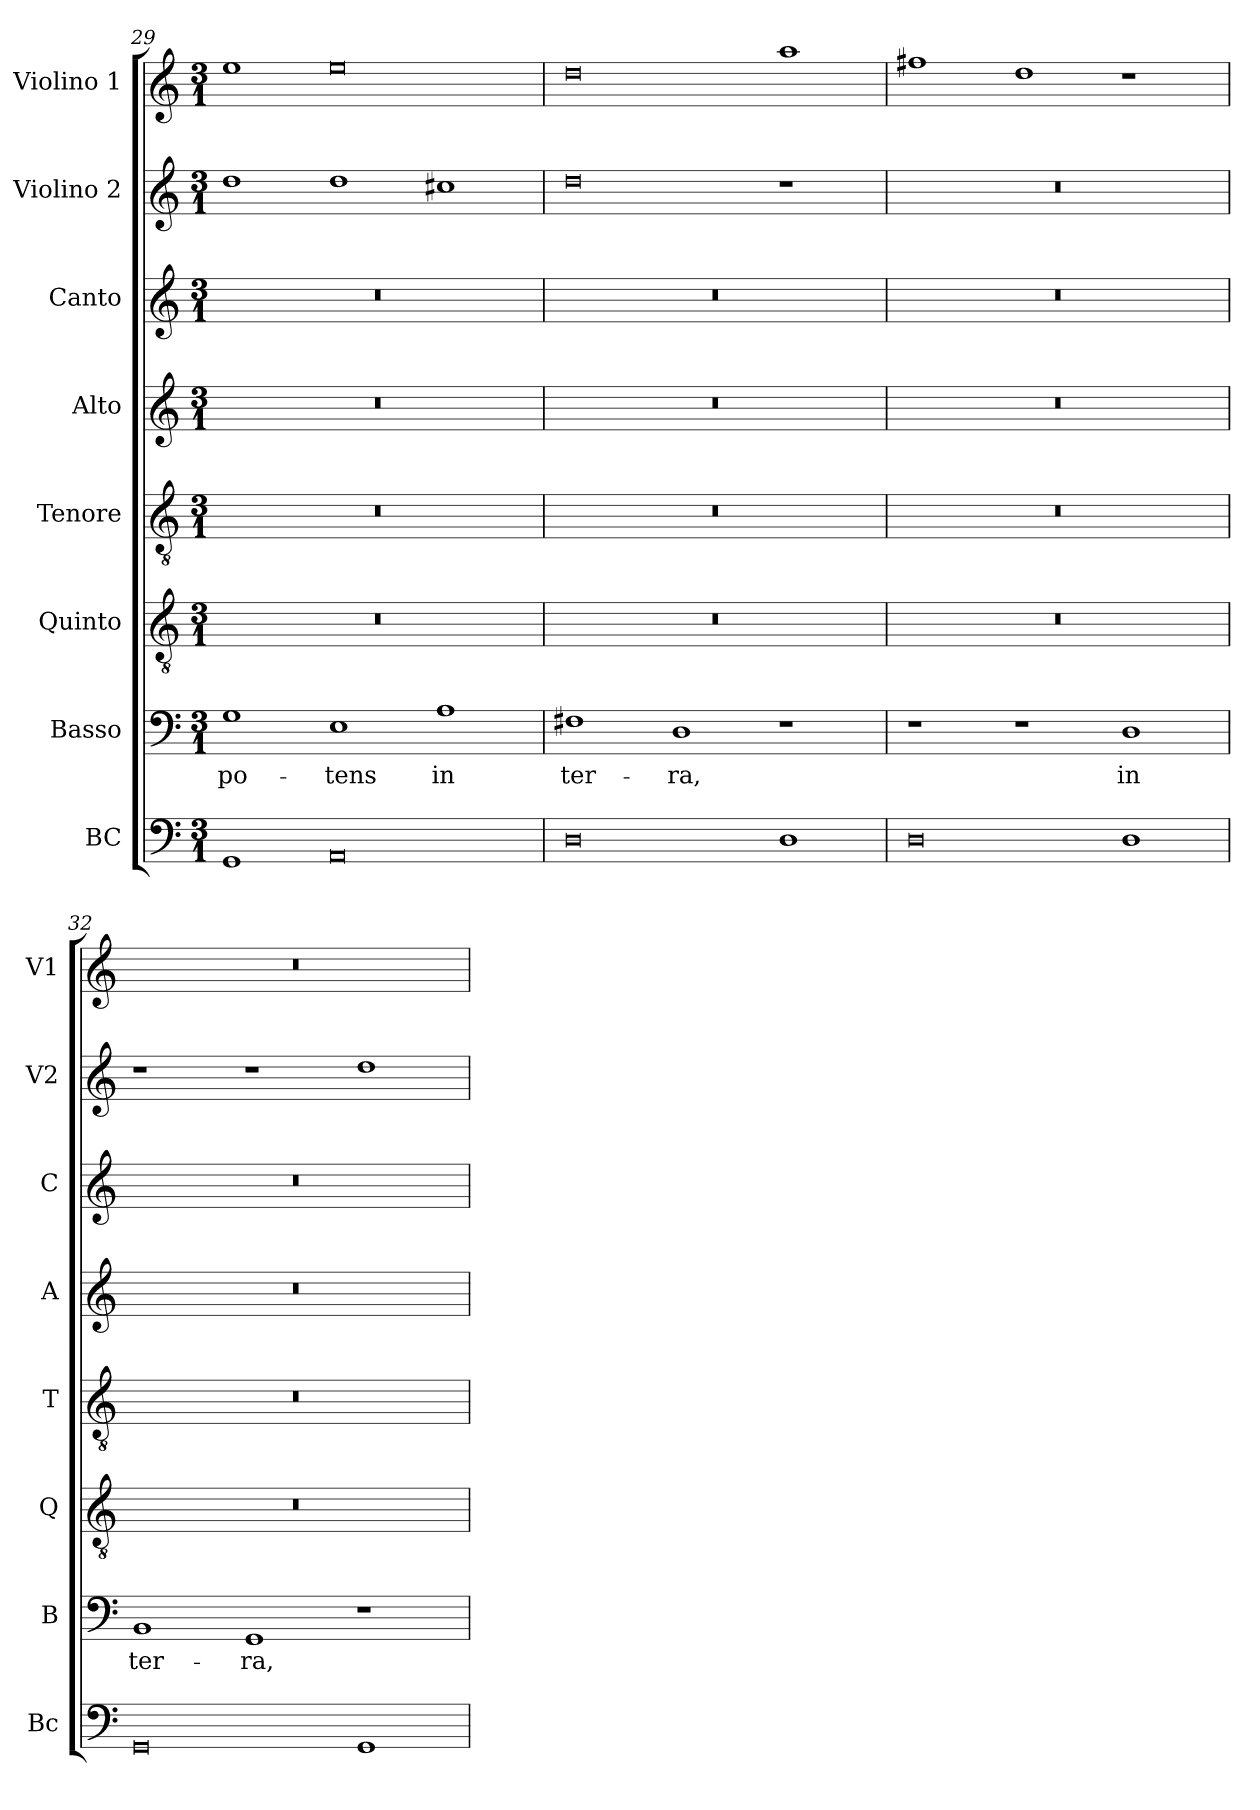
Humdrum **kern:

**kern	**kern	**text	**kern	**kern	**kern	**kern	**kern	**kern
*part8	*part7	*part7	*part6	*part5	*part4	*part3	*part2	*part1
*staff8	*staff7	*staff7	*staff6	*staff5	*staff4	*staff3	*staff2	*staff1
*I"BC	*I"Basso	*	*I"Quinto	*I"Tenore	*I"Alto	*I"Canto	*I"Violino 2	*I"Violino 1
*I'Bc	*I'B	*	*I'Q	*I'T	*I'A	*I'C	*I'V2	*I'V1
*clefF4	*clefF4	*	*clefGv2	*clefGv2	*clefG2	*clefG2	*clefG2	*clefG2
*k[]	*k[]	*	*k[]	*k[]	*k[]	*k[]	*k[]	*k[]
*C:	*C:	*	*C:	*C:	*C:	*C:	*C:	*C:
*M3/1	*M3/1	*	*M3/1	*M3/1	*M3/1	*M3/1	*M3/1	*M3/1
=29	=29	=29	=29	=29	=29	=29	=29	=29
!	!	!LO:LY:b	!	!	!	!	!	!
1GG	1G	po-	0.r	0.r	0.r	0.r	1dd	1ee
!	!	!LO:LY:b	!	!	!	!	!	!
0AA	1E	-tens	.	.	.	.	1dd	0ee
!	!	!LO:LY:b	!	!	!	!	!	!
.	1A	in	.	.	.	.	1cc#X	.
=30	=30	=30	=30	=30	=30	=30	=30	=30
!	!	!LO:LY:b	!	!	!	!	!	!
0D	1F#X	ter-	0.r	0.r	0.r	0.r	0dd	0dd
!	!	!LO:LY:b	!	!	!	!	!	!
.	1D	-ra,	.	.	.	.	.	.
1D	1r	.	.	.	.	.	1r	1aa
=31	=31	=31	=31	=31	=31	=31	=31	=31
0D	1r	.	0.r	0.r	0.r	0.r	0.r	1ff#X
.	1r	.	.	.	.	.	.	1dd
!	!	!LO:LY:b	!	!	!	!	!	!
1D	1D	in	.	.	.	.	.	1r
=32	=32	=32	=32	=32	=32	=32	=32	=32
!	!	!LO:LY:b	!	!	!	!	!	!
0GG	1BB	ter-	0.r	0.r	0.r	0.r	1r	0.r
!	!	!LO:LY:b	!	!	!	!	!	!
.	1GG	-ra,	.	.	.	.	1r	.
1GG	1r	.	.	.	.	.	1dd	.
=	=	=	=	=	=	=	=	=
*-	*-	*-	*-	*-	*-	*-	*-	*-
